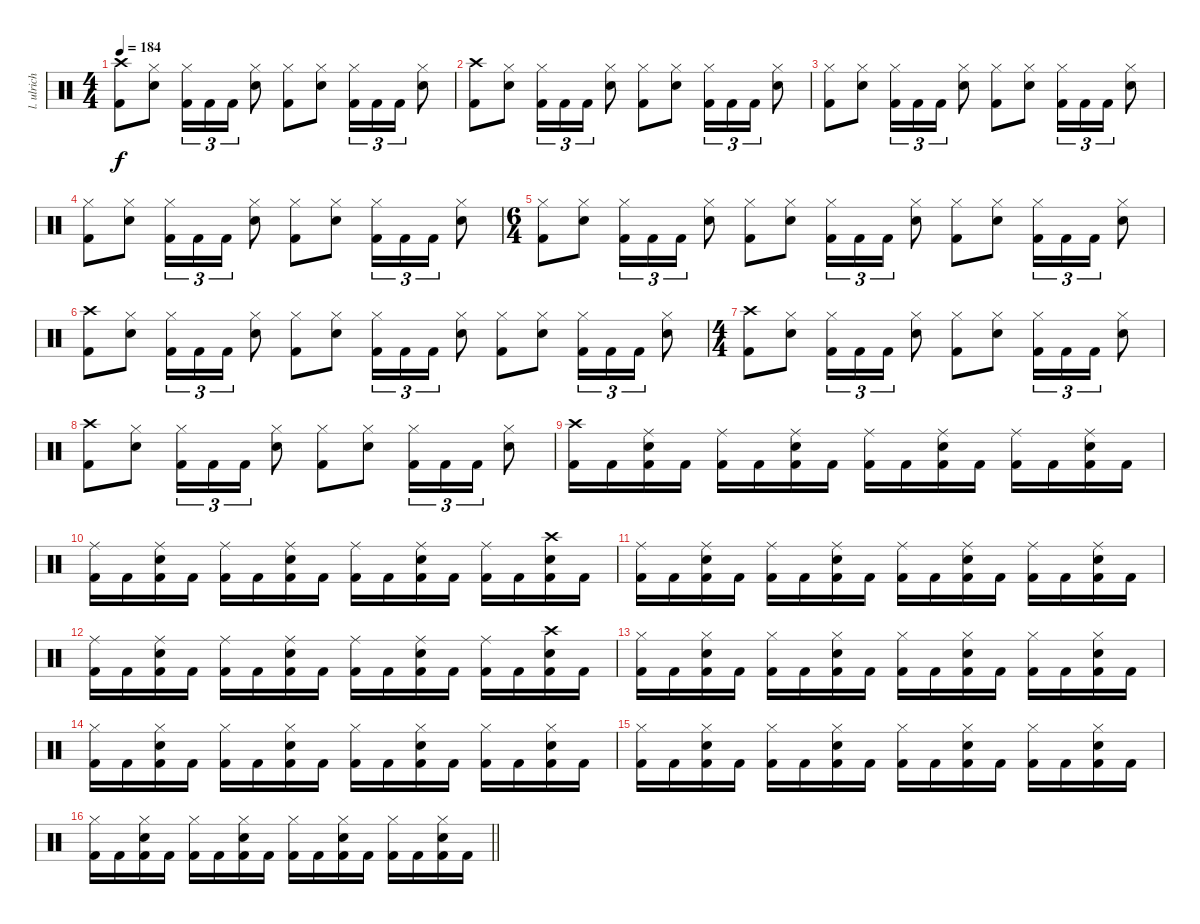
\track ("l. ulrich - drums" "l. ulrich ") {instrument percussion}
\staff {score}
\articulation defaults
\ts (4 4)
\tempo 184
\clef neutral
\ks c
("Crash high (hit)" "Kick (hit) 2").8{dy f} ("Hi-Hat (closed)" "Snare (hit) 2").8 ("Hi-Hat (closed)" "Kick (hit) 2").16{tu (3 2)} "Kick (hit) 2".16{tu (3 2)} "Kick (hit) 2".16{tu (3 2)} ("Hi-Hat (closed)" "Snare (hit) 2").8 ("Hi-Hat (closed)" "Kick (hit) 2").8 ("Hi-Hat (closed)" "Snare (hit) 2").8 ("Hi-Hat (closed)" "Kick (hit) 2").16{tu (3 2)} "Kick (hit) 2".16{tu (3 2)} "Kick (hit) 2".16{tu (3 2)} ("Hi-Hat (closed)" "Snare (hit) 2").8 |
("Crash high (hit)" "Kick (hit) 2").8 ("Hi-Hat (closed)" "Snare (hit) 2").8 ("Hi-Hat (closed)" "Kick (hit) 2").16{tu (3 2)} "Kick (hit) 2".16{tu (3 2)} "Kick (hit) 2".16{tu (3 2)} ("Hi-Hat (closed)" "Snare (hit) 2").8 ("Hi-Hat (closed)" "Kick (hit) 2").8 ("Hi-Hat (closed)" "Snare (hit) 2").8 ("Hi-Hat (closed)" "Kick (hit) 2").16{tu (3 2)} "Kick (hit) 2".16{tu (3 2)} "Kick (hit) 2".16{tu (3 2)} ("Hi-Hat (closed)" "Snare (hit) 2").8 |
("Hi-Hat (closed)" "Kick (hit) 2").8 ("Hi-Hat (closed)" "Snare (hit) 2").8 ("Hi-Hat (closed)" "Kick (hit) 2").16{tu (3 2)} "Kick (hit) 2".16{tu (3 2)} "Kick (hit) 2".16{tu (3 2)} ("Hi-Hat (closed)" "Snare (hit) 2").8 ("Hi-Hat (closed)" "Kick (hit) 2").8 ("Hi-Hat (closed)" "Snare (hit) 2").8 ("Hi-Hat (closed)" "Kick (hit) 2").16{tu (3 2)} "Kick (hit) 2".16{tu (3 2)} "Kick (hit) 2".16{tu (3 2)} ("Hi-Hat (closed)" "Snare (hit) 2").8 |
("Hi-Hat (closed)" "Kick (hit) 2").8 ("Hi-Hat (closed)" "Snare (hit) 2").8 ("Hi-Hat (closed)" "Kick (hit) 2").16{tu (3 2)} "Kick (hit) 2".16{tu (3 2)} "Kick (hit) 2".16{tu (3 2)} ("Hi-Hat (closed)" "Snare (hit) 2").8 ("Hi-Hat (closed)" "Kick (hit) 2").8 ("Hi-Hat (closed)" "Snare (hit) 2").8 ("Hi-Hat (closed)" "Kick (hit) 2").16{tu (3 2)} "Kick (hit) 2".16{tu (3 2)} "Kick (hit) 2".16{tu (3 2)} ("Hi-Hat (closed)" "Snare (hit) 2").8 |
\ts (6 4)
("Hi-Hat (closed)" "Kick (hit) 2").8 ("Hi-Hat (closed)" "Snare (hit) 2").8 ("Hi-Hat (closed)" "Kick (hit) 2").16{tu (3 2)} "Kick (hit) 2".16{tu (3 2)} "Kick (hit) 2".16{tu (3 2)} ("Hi-Hat (closed)" "Snare (hit) 2").8 ("Hi-Hat (closed)" "Kick (hit) 2").8 ("Hi-Hat (closed)" "Snare (hit) 2").8 ("Hi-Hat (closed)" "Kick (hit) 2").16{tu (3 2)} "Kick (hit) 2".16{tu (3 2)} "Kick (hit) 2".16{tu (3 2)} ("Hi-Hat (closed)" "Snare (hit) 2").8 ("Hi-Hat (closed)" "Kick (hit) 2").8 ("Hi-Hat (closed)" "Snare (hit) 2").8 ("Hi-Hat (closed)" "Kick (hit) 2").16{tu (3 2)} "Kick (hit) 2".16{tu (3 2)} "Kick (hit) 2".16{tu (3 2)} ("Hi-Hat (closed)" "Snare (hit) 2").8 |
("Crash high (hit)" "Kick (hit) 2").8 ("Hi-Hat (closed)" "Snare (hit) 2").8 ("Hi-Hat (closed)" "Kick (hit) 2").16{tu (3 2)} "Kick (hit) 2".16{tu (3 2)} "Kick (hit) 2".16{tu (3 2)} ("Hi-Hat (closed)" "Snare (hit) 2").8 ("Hi-Hat (closed)" "Kick (hit) 2").8 ("Hi-Hat (closed)" "Snare (hit) 2").8 ("Hi-Hat (closed)" "Kick (hit) 2").16{tu (3 2)} "Kick (hit) 2".16{tu (3 2)} "Kick (hit) 2".16{tu (3 2)} ("Hi-Hat (closed)" "Snare (hit) 2").8 ("Hi-Hat (closed)" "Kick (hit) 2").8 ("Hi-Hat (closed)" "Snare (hit) 2").8 ("Hi-Hat (closed)" "Kick (hit) 2").16{tu (3 2)} "Kick (hit) 2".16{tu (3 2)} "Kick (hit) 2".16{tu (3 2)} ("Hi-Hat (closed)" "Snare (hit) 2").8 |
\ts (4 4)
("Crash high (hit)" "Kick (hit) 2").8 ("Hi-Hat (closed)" "Snare (hit) 2").8 ("Hi-Hat (closed)" "Kick (hit) 2").16{tu (3 2)} "Kick (hit) 2".16{tu (3 2)} "Kick (hit) 2".16{tu (3 2)} ("Hi-Hat (closed)" "Snare (hit) 2").8 ("Hi-Hat (closed)" "Kick (hit) 2").8 ("Hi-Hat (closed)" "Snare (hit) 2").8 ("Hi-Hat (closed)" "Kick (hit) 2").16{tu (3 2)} "Kick (hit) 2".16{tu (3 2)} "Kick (hit) 2".16{tu (3 2)} ("Hi-Hat (closed)" "Snare (hit) 2").8 |
("Crash high (hit)" "Kick (hit) 2").8 ("Hi-Hat (closed)" "Snare (hit) 2").8 ("Hi-Hat (closed)" "Kick (hit) 2").16{tu (3 2)} "Kick (hit) 2".16{tu (3 2)} "Kick (hit) 2".16{tu (3 2)} ("Hi-Hat (closed)" "Snare (hit) 2").8 ("Hi-Hat (closed)" "Kick (hit) 2").8 ("Hi-Hat (closed)" "Snare (hit) 2").8 ("Hi-Hat (closed)" "Kick (hit) 2").16{tu (3 2)} "Kick (hit) 2".16{tu (3 2)} "Kick (hit) 2".16{tu (3 2)} ("Hi-Hat (closed)" "Snare (hit) 2").8 |
("Crash high (hit)" "Kick (hit) 2").16 "Kick (hit) 2".16 ("Ride (middle)" "Snare (hit) 2" "Kick (hit) 2").16 "Kick (hit) 2".16 ("Ride (middle)" "Kick (hit) 2").16 "Kick (hit) 2".16 ("Ride (middle)" "Snare (hit) 2" "Kick (hit) 2").16 "Kick (hit) 2".16 ("Ride (middle)" "Kick (hit) 2").16 "Kick (hit) 2".16 ("Ride (middle)" "Snare (hit) 2" "Kick (hit) 2").16 "Kick (hit) 2".16 ("Ride (middle)" "Kick (hit) 2").16 "Kick (hit) 2".16 ("Ride (middle)" "Snare (hit) 2" "Kick (hit) 2").16 "Kick (hit) 2".16 |
("Ride (middle)" "Kick (hit) 2").16 "Kick (hit) 2".16 ("Ride (middle)" "Snare (hit) 2" "Kick (hit) 2").16 "Kick (hit) 2".16 ("Ride (middle)" "Kick (hit) 2").16 "Kick (hit) 2".16 ("Ride (middle)" "Snare (hit) 2" "Kick (hit) 2").16 "Kick (hit) 2".16 ("Ride (middle)" "Kick (hit) 2").16 "Kick (hit) 2".16 ("Ride (middle)" "Snare (hit) 2" "Kick (hit) 2").16 "Kick (hit) 2".16 ("Ride (middle)" "Kick (hit) 2").16 "Kick (hit) 2".16 ("Crash high (hit)" "Snare (hit) 2" "Kick (hit) 2").16 "Kick (hit) 2".16 |
("Ride (middle)" "Kick (hit) 2").16 "Kick (hit) 2".16 ("Ride (middle)" "Snare (hit) 2" "Kick (hit) 2").16 "Kick (hit) 2".16 ("Ride (middle)" "Kick (hit) 2").16 "Kick (hit) 2".16 ("Ride (middle)" "Snare (hit) 2" "Kick (hit) 2").16 "Kick (hit) 2".16 ("Ride (middle)" "Kick (hit) 2").16 "Kick (hit) 2".16 ("Ride (middle)" "Snare (hit) 2" "Kick (hit) 2").16 "Kick (hit) 2".16 ("Ride (middle)" "Kick (hit) 2").16 "Kick (hit) 2".16 ("Ride (middle)" "Snare (hit) 2" "Kick (hit) 2").16 "Kick (hit) 2".16 |
("Ride (middle)" "Kick (hit) 2").16 "Kick (hit) 2".16 ("Ride (middle)" "Snare (hit) 2" "Kick (hit) 2").16 "Kick (hit) 2".16 ("Ride (middle)" "Kick (hit) 2").16 "Kick (hit) 2".16 ("Ride (middle)" "Snare (hit) 2" "Kick (hit) 2").16 "Kick (hit) 2".16 ("Ride (middle)" "Kick (hit) 2").16 "Kick (hit) 2".16 ("Ride (middle)" "Snare (hit) 2" "Kick (hit) 2").16 "Kick (hit) 2".16 ("Ride (middle)" "Kick (hit) 2").16 "Kick (hit) 2".16 ("Crash high (hit)" "Snare (hit) 2" "Kick (hit) 2").16 "Kick (hit) 2".16 |
("Hi-Hat (closed)" "Kick (hit) 2").16 "Kick (hit) 2".16 ("Hi-Hat (closed)" "Snare (hit) 2" "Kick (hit) 2").16 "Kick (hit) 2".16 ("Hi-Hat (closed)" "Kick (hit) 2").16 "Kick (hit) 2".16 ("Hi-Hat (closed)" "Snare (hit) 2" "Kick (hit) 2").16 "Kick (hit) 2".16 ("Hi-Hat (closed)" "Kick (hit) 2").16 "Kick (hit) 2".16 ("Hi-Hat (closed)" "Snare (hit) 2" "Kick (hit) 2").16 "Kick (hit) 2".16 ("Hi-Hat (closed)" "Kick (hit) 2").16 "Kick (hit) 2".16 ("Hi-Hat (closed)" "Snare (hit) 2" "Kick (hit) 2").16 "Kick (hit) 2".16 |
("Hi-Hat (closed)" "Kick (hit) 2").16 "Kick (hit) 2".16 ("Hi-Hat (closed)" "Snare (hit) 2" "Kick (hit) 2").16 "Kick (hit) 2".16 ("Hi-Hat (closed)" "Kick (hit) 2").16 "Kick (hit) 2".16 ("Hi-Hat (closed)" "Snare (hit) 2" "Kick (hit) 2").16 "Kick (hit) 2".16 ("Hi-Hat (closed)" "Kick (hit) 2").16 "Kick (hit) 2".16 ("Hi-Hat (closed)" "Snare (hit) 2" "Kick (hit) 2").16 "Kick (hit) 2".16 ("Hi-Hat (closed)" "Kick (hit) 2").16 "Kick (hit) 2".16 ("Hi-Hat (closed)" "Snare (hit) 2" "Kick (hit) 2").16 "Kick (hit) 2".16 |
("Hi-Hat (closed)" "Kick (hit) 2").16 "Kick (hit) 2".16 ("Hi-Hat (closed)" "Snare (hit) 2" "Kick (hit) 2").16 "Kick (hit) 2".16 ("Hi-Hat (closed)" "Kick (hit) 2").16 "Kick (hit) 2".16 ("Hi-Hat (closed)" "Snare (hit) 2" "Kick (hit) 2").16 "Kick (hit) 2".16 ("Hi-Hat (closed)" "Kick (hit) 2").16 "Kick (hit) 2".16 ("Hi-Hat (closed)" "Snare (hit) 2" "Kick (hit) 2").16 "Kick (hit) 2".16 ("Hi-Hat (closed)" "Kick (hit) 2").16 "Kick (hit) 2".16 ("Hi-Hat (closed)" "Snare (hit) 2" "Kick (hit) 2").16 "Kick (hit) 2".16 |
\barLineRight lightlight
("Hi-Hat (closed)" "Kick (hit) 2").16 "Kick (hit) 2".16 ("Hi-Hat (closed)" "Snare (hit) 2" "Kick (hit) 2").16 "Kick (hit) 2".16 ("Hi-Hat (closed)" "Kick (hit) 2").16 "Kick (hit) 2".16 ("Hi-Hat (closed)" "Snare (hit) 2" "Kick (hit) 2").16 "Kick (hit) 2".16 ("Hi-Hat (closed)" "Kick (hit) 2").16 "Kick (hit) 2".16 ("Hi-Hat (closed)" "Snare (hit) 2" "Kick (hit) 2").16 "Kick (hit) 2".16 ("Hi-Hat (closed)" "Kick (hit) 2").16 "Kick (hit) 2".16 ("Hi-Hat (closed)" "Snare (hit) 2" "Kick (hit) 2").16 "Kick (hit) 2".16
